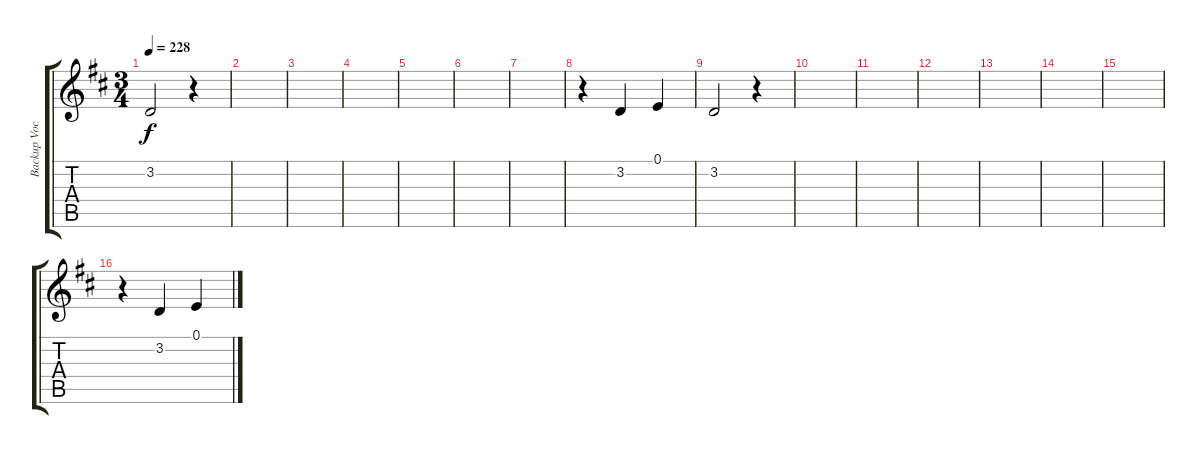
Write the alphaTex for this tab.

\track ("Backup Vocals" "Backup Voc") {instrument altosax}
\staff {score tabs}
\tuning (E4 B3 G3 D3 A2 E2) {hide}
\ts (3 4)
\tempo 228
\clef g2
\ks d
3.2.2{dy f} r.4 |
|
|
|
|
|
|
r.4 3.2.4 0.1.4 |
3.2.2 r.4 |
|
|
|
|
|
|
r.4 3.2.4 0.1.4
